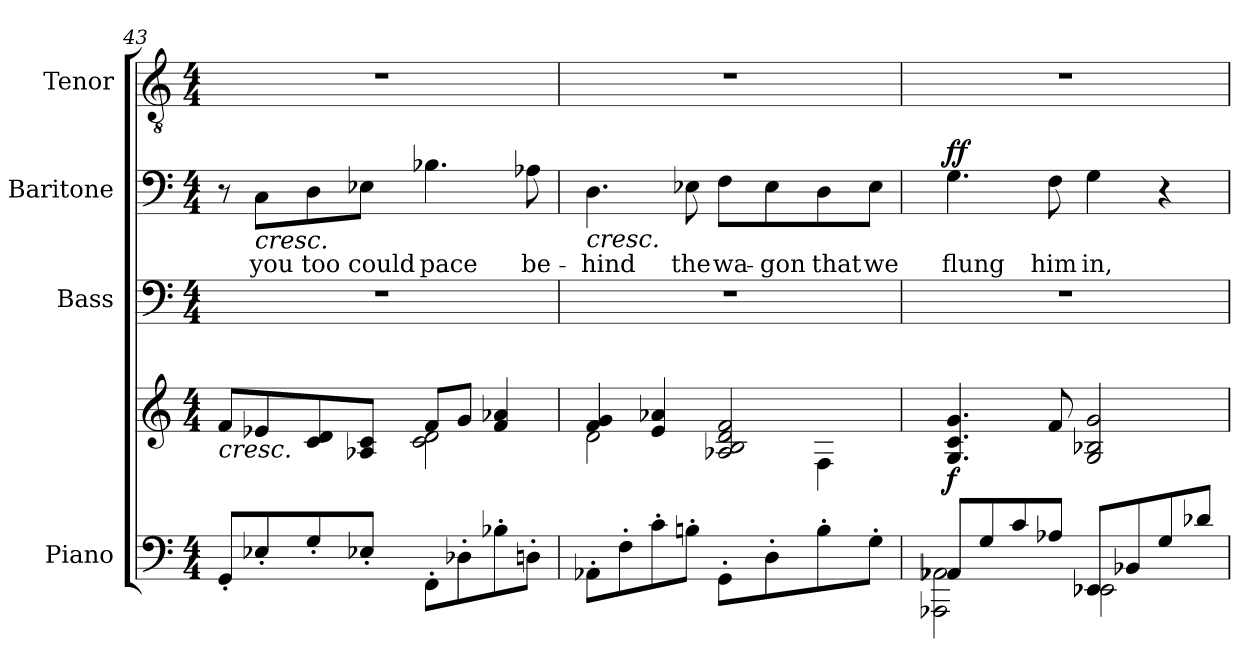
**kern	**kern	**dynam	**kern	**kern	**text	**dynam	**kern
*part4	*part4	*part4	*part3	*part2	*part2	*part2	*part1
*staff5	*staff4	*staff4/5	*staff3	*staff2	*staff2	*staff2	*staff1
*I"Piano	*	*	*I"Bass	*I"Baritone	*	*	*I"Tenor
*I'Pno.	*	*	*I'B.	*I'Bar.	*	*	*I'T.
*clefF4	*clefG2	*	*clefF4	*clefF4	*	*	*clefGv2
*k[]	*k[]	*	*k[]	*k[]	*	*	*k[]
*M4/4	*M4/4	*	*M4/4	*M4/4	*	*	*M4/4
=43	=43	=43	=43	=43	=43	=43	=43
*	*^	*	*	*	*	*	*
!	!LO:TX:b:i:t=cresc.	!	!	!	!	!	!	!
8GG'/L	8f/L	2ryy	.	1r	8r	.	.	1r
!	!	!	!	!	!LO:TX:b:i:t=cresc.	!	!	!
!	!	!	!	!	!	!LO:LY:b	!	!
8E-X'/	8e-X/	.	.	.	8C\L	you	.	.
!	!	!	!	!	!	!LO:LY:b	!	!
8G'/	8c/ 8d/	.	.	.	8D\	too	.	.
!	!	!	!	!	!	!LO:LY:b	!	!
8E-X'/J	8A-X/ 8c/J	.	.	.	8E-X\J	could	.	.
!	!	!	!	!	!	!LO:LY:b	!	!
8FF'\L	8f/L	2c\ 2d\	.	.	4.B-X\	pace	.	.
8D-X'\	8g/J	.	.	.	.	.	.	.
8B-X'\	4f/ 4a-X/	.	.	.	.	.	.	.
!	!	!	!	!	!	!LO:LY:b	!	!
8Dn'\J	.	.	.	.	8A-X\	be-	.	.
!!LO:PB:g=z
=44	=44	=44	=44	=44	=44	=44	=44	=44
!	!	!	!	!	!LO:TX:b:i:t=cresc.	!	!	!
!	!	!	!	!	!	!LO:LY:b	!	!
8AA-X'\L	4f/ 4g/	2d\	.	1r	4.D\	-hind	.	1r
8F'\	.	.	.	.	.	.	.	.
8c'\	4e/ 4a-X/	.	.	.	.	.	.	.
!	!	!	!	!	!	!LO:LY:b	!	!
8Bn'\J	.	.	.	.	8E-X\	the	.	.
!	!	!	!	!	!	!LO:LY:b	!	!
8GG'\L	2A-X/ 2B/ 2d/ 2f/	4ryy	.	.	8F\L	wa-	.	.
!	!	!	!	!	!	!LO:LY:b	!	!
8D'\	.	.	.	.	8E-\	-gon	.	.
!	!	!	!	!	!	!LO:LY:b	!	!
8B'\	.	4F\	.	.	8D\	that	.	.
!	!	!	!	!	!	!LO:LY:b	!	!
8G'\J	.	.	.	.	8E-\J	we	.	.
*	*v	*v	*	*	*	*	*	*
=45	=45	=45	=45	=45	=45	=45	=45
*^	*	*	*	*	*	*	*
!	!	!	!LO:DY:b	!	!	!LO:LY:b	!LO:DY:b	!
8AA-X/L	2AAA-X\ 2AA-\	4.G/ 4.c/ 4.g/	f	1r	4.G\	flung	ff	1r
8G/	.	.	.	.	.	.	.	.
8c/	.	.	.	.	.	.	.	.
!	!	!	!	!	!	!LO:LY:b	!	!
8A-X/J	.	8f/	.	.	8F\	him	.	.
!	!	!	!	!	!	!LO:LY:b	!	!
8EE-X/L	2EE-\	2G/ 2B-X/ 2g/	.	.	4G\	in,	.	.
8BB-X/	.	.	.	.	.	.	.	.
8G/	.	.	.	.	4r	.	.	.
8d-X/J	.	.	.	.	.	.	.	.
*v	*v	*	*	*	*	*	*	*
=	=	=	=	=	=	=	=
*-	*-	*-	*-	*-	*-	*-	*-
